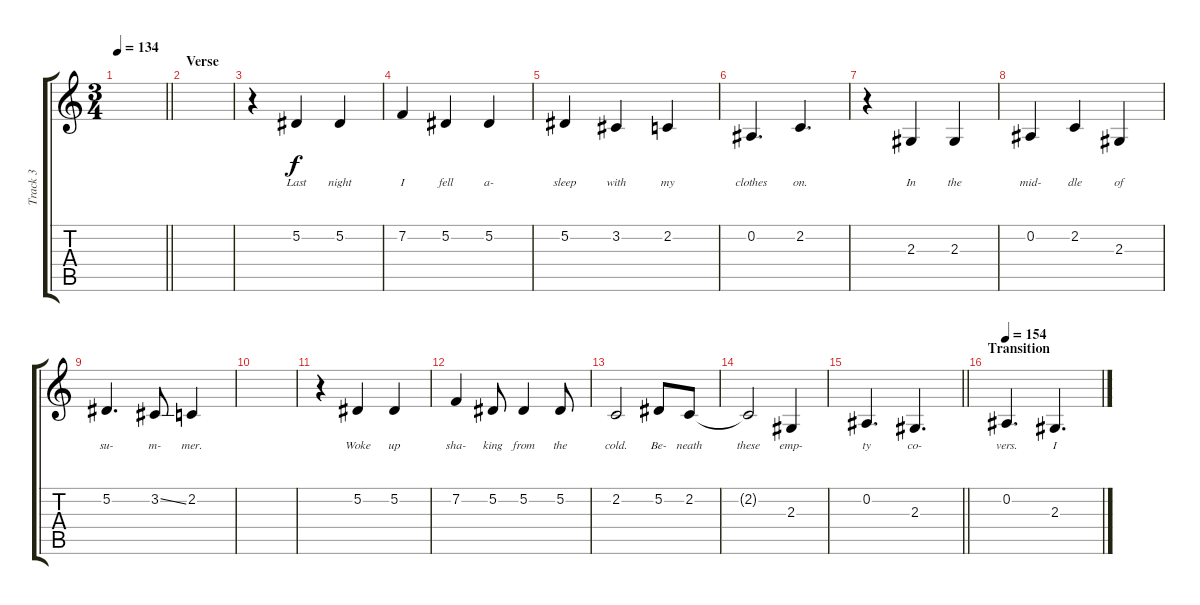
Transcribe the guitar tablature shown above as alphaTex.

\track ("Track 3" "Track 3") {instrument clarinet}
\staff {score tabs}
\tuning (Eb4 Bb3 Gb3 Db3 Ab2 Eb2) {hide}
\ts (3 4)
\tempo 134
\clef g2
\barLineRight lightlight
\ks c
|
\section ("" "Verse")
|
r.4 5.2.4{lyrics (0 "Last") lyrics (1 "") lyrics (2 "") lyrics (3 "") lyrics (4 "")} 5.2.4{lyrics (0 "night") lyrics (1 "") lyrics (2 "") lyrics (3 "") lyrics (4 "")} |
7.2.4{lyrics (0 "I") lyrics (1 "") lyrics (2 "") lyrics (3 "") lyrics (4 "")} 5.2.4{lyrics (0 "fell") lyrics (1 "") lyrics (2 "") lyrics (3 "") lyrics (4 "")} 5.2.4{lyrics (0 "a-") lyrics (1 "") lyrics (2 "") lyrics (3 "") lyrics (4 "")} |
5.2.4{lyrics (0 "sleep") lyrics (1 "") lyrics (2 "") lyrics (3 "") lyrics (4 "")} 3.2.4{lyrics (0 "with") lyrics (1 "") lyrics (2 "") lyrics (3 "") lyrics (4 "")} 2.2.4{lyrics (0 "my") lyrics (1 "") lyrics (2 "") lyrics (3 "") lyrics (4 "")} |
0.2.4{d lyrics (0 "clothes") lyrics (1 "") lyrics (2 "") lyrics (3 "") lyrics (4 "")} 2.2.4{d lyrics (0 "on.") lyrics (1 "") lyrics (2 "") lyrics (3 "") lyrics (4 "")} |
r.4 2.3.4{lyrics (0 "In") lyrics (1 "") lyrics (2 "") lyrics (3 "") lyrics (4 "")} 2.3.4{lyrics (0 "the") lyrics (1 "") lyrics (2 "") lyrics (3 "") lyrics (4 "")} |
0.2.4{lyrics (0 "mid-") lyrics (1 "") lyrics (2 "") lyrics (3 "") lyrics (4 "")} 2.2.4{lyrics (0 "dle") lyrics (1 "") lyrics (2 "") lyrics (3 "") lyrics (4 "")} 2.3.4{lyrics (0 "of") lyrics (1 "") lyrics (2 "") lyrics (3 "") lyrics (4 "")} |
5.2.4{d lyrics (0 "su-") lyrics (1 "") lyrics (2 "") lyrics (3 "") lyrics (4 "")} 3.2{ss}.8{lyrics (0 "m-") lyrics (1 "") lyrics (2 "") lyrics (3 "") lyrics (4 "")} 2.2.4{lyrics (0 "mer.") lyrics (1 "") lyrics (2 "") lyrics (3 "") lyrics (4 "")} |
|
r.4 5.2.4{lyrics (0 "Woke") lyrics (1 "") lyrics (2 "") lyrics (3 "") lyrics (4 "")} 5.2.4{lyrics (0 "up") lyrics (1 "") lyrics (2 "") lyrics (3 "") lyrics (4 "")} |
7.2.4{lyrics (0 "sha-") lyrics (1 "") lyrics (2 "") lyrics (3 "") lyrics (4 "")} 5.2.8{lyrics (0 "king") lyrics (1 "") lyrics (2 "") lyrics (3 "") lyrics (4 "")} 5.2.4{lyrics (0 "from") lyrics (1 "") lyrics (2 "") lyrics (3 "") lyrics (4 "")} 5.2.8{lyrics (0 "the") lyrics (1 "") lyrics (2 "") lyrics (3 "") lyrics (4 "")} |
2.2.2{lyrics (0 "cold.") lyrics (1 "") lyrics (2 "") lyrics (3 "") lyrics (4 "")} 5.2.8{lyrics (0 "Be-") lyrics (1 "") lyrics (2 "") lyrics (3 "") lyrics (4 "")} 2.2.8{lyrics (0 "neath") lyrics (1 "") lyrics (2 "") lyrics (3 "") lyrics (4 "")} |
2.2{t}.2{lyrics (0 "these") lyrics (1 "") lyrics (2 "") lyrics (3 "") lyrics (4 "")} 2.3.4{lyrics (0 "emp-") lyrics (1 "") lyrics (2 "") lyrics (3 "") lyrics (4 "")} |
\barLineRight lightlight
0.2.4{d lyrics (0 "ty") lyrics (1 "") lyrics (2 "") lyrics (3 "") lyrics (4 "")} 2.3.4{d lyrics (0 "co-") lyrics (1 "") lyrics (2 "") lyrics (3 "") lyrics (4 "")} |
\section ("" "Transition")
\tempo 154
0.2.4{d lyrics (0 "vers.") lyrics (1 "") lyrics (2 "") lyrics (3 "") lyrics (4 "")} 2.3.4{d lyrics (0 "I") lyrics (1 "") lyrics (2 "") lyrics (3 "") lyrics (4 "")}
